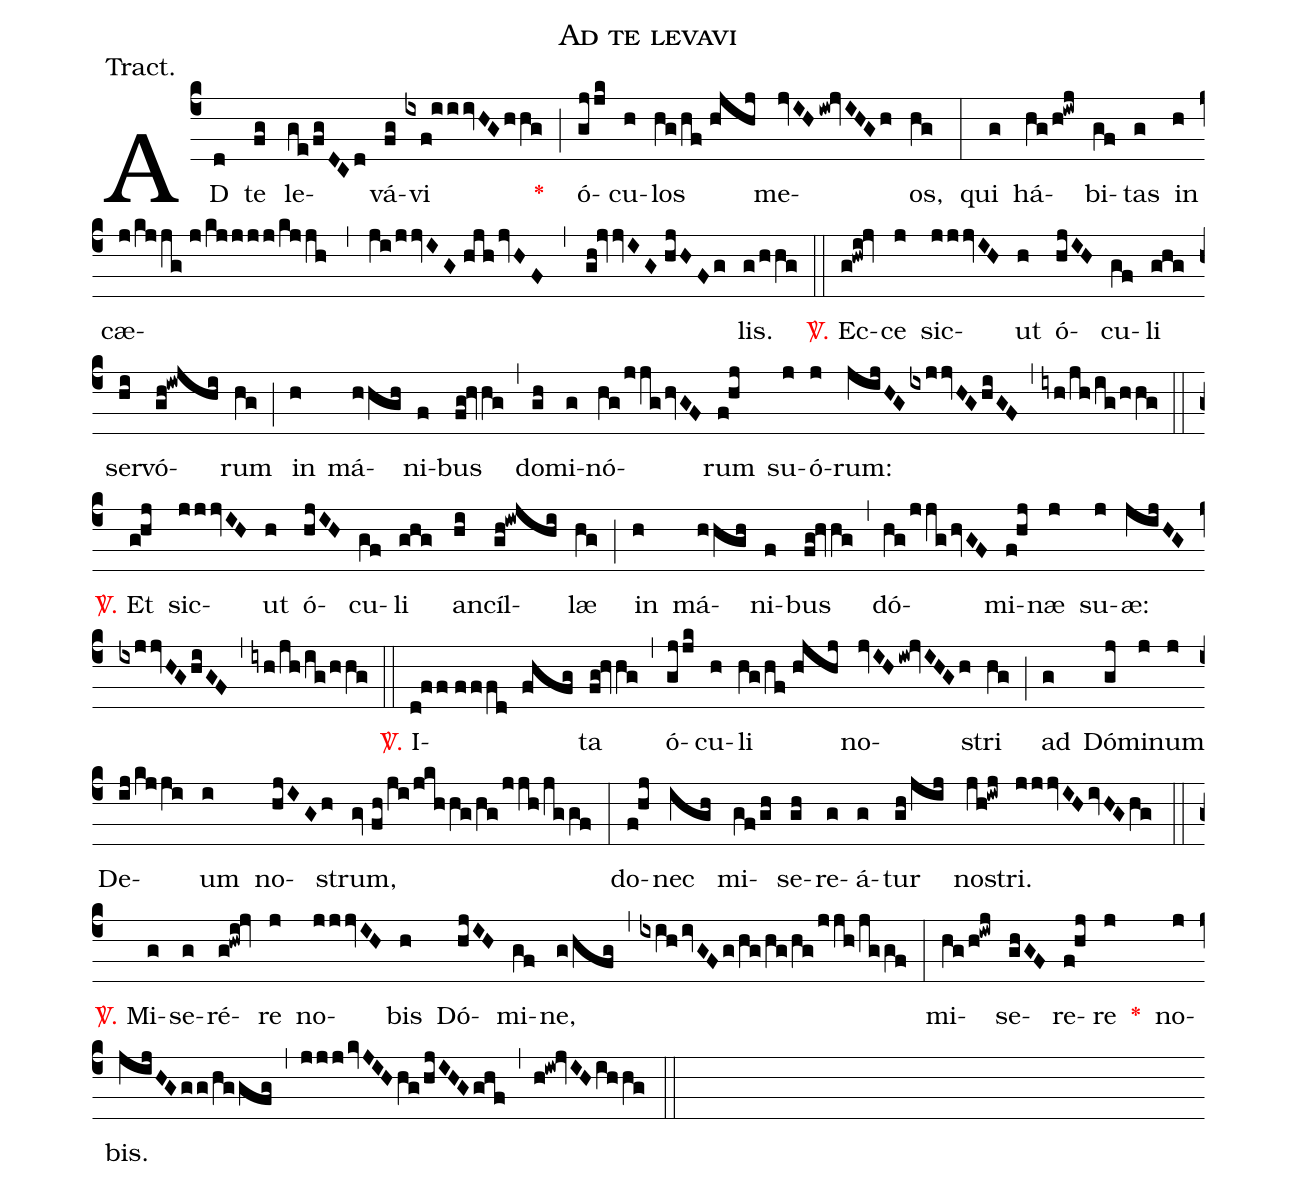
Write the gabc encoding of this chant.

name:Ad te levavi;
annotation:Tract.;
mode:VIII.;
office-part:Tract;
%%
(c4) AD(d) te(fg) le(ge/fgDCd)vá(fg)vi(ix!f!iiivHGhhg) <v>\red{*}</v>(;) ó(gjjk)cu(h)los(hg/hf//hjhj) me(jvIHiw!jvIHGh)os,(hg) (:) qui(g) há(hg/h!iwj)bi(gf)tas(g) in(h) cæ(j/kjjg//j/kjjjj/kjjh,ji/jjvIG//hjhjvHF,gh!jvvIG//hjHFg)lis.(g/hhg) (::) <v>\red{\Vbar.}</v> Ec(g!hwi!jv)ce(j) sic(jjjvIH)ut(h) ó(hjIH)cu(gf)li(ghg) ser(hi)vó(gh!iwjhi)rum(hg) (;) in(h) má(hhgh)ni(f)bus(fg!hvhg) (,) do(gh)mi(g)nó(hg/jjghvGF)rum(f!hj) su(j)ó(j)rum:(jijHGixjjvHGhiGF) (,) (iyh/jh/ig/hhg) (::) <v>\red{\Vbar.}</v> Et(g!hj) sic(jjjvIH)ut(h) ó(hjIH)cu(gf)li(ghg) an(hi)cíl(gh!iwjhi)læ(hg) (;) in(h) má(hhgh)ni(f)bus(fg!hvhg) (,) dó(hg/jjghvGF)mi(f!hj)næ(j) su(j)æ:(jijHGixjjvHGhiGF) (,) (iyh/jh/ig/hhg) (::) <v>\red{\Vbar.}</v> I(d!ff//fffd fhfg)ta(fg!hvhg) (,) ó(gjjk)cu(h)li(hg/hf//hjhj) no(jvIHiw!jvIHGh)stri(hg) (;) ad(g) Dó(gj)mi(j)num(j) De(ij/kjji)um(i) no(hjIGh)strum,(gv//fh/ji/jkhhg/hg/jjh/jggf) (:) do(f!hj)nec(igh) mi(gf/gh)se(gh)re(g)á(g)tur(gh/jij) no(jh!iwj)stri.(jjjvIHivHGhg) (::) <v>\red{\Vbar.}</v> Mi(g)se(g)ré(g!hwi!jv)re(j) no(jjjvIH)bis(h) Dó(hjIH)mi(gf)ne,(g/hfg) (,) (ixihivGFg/hg/hg/hg/jjh/jggf) (:) mi(hg/h!iwj)se(ghGF)re(f!hj)re(j) <v>\red{*}</v>() no(j)bis.(jijHGgg/hggfg) (,) (jjjkvJIHhg/hjIHGghf) (,) (h!iw!jvIHihhg) (::)
